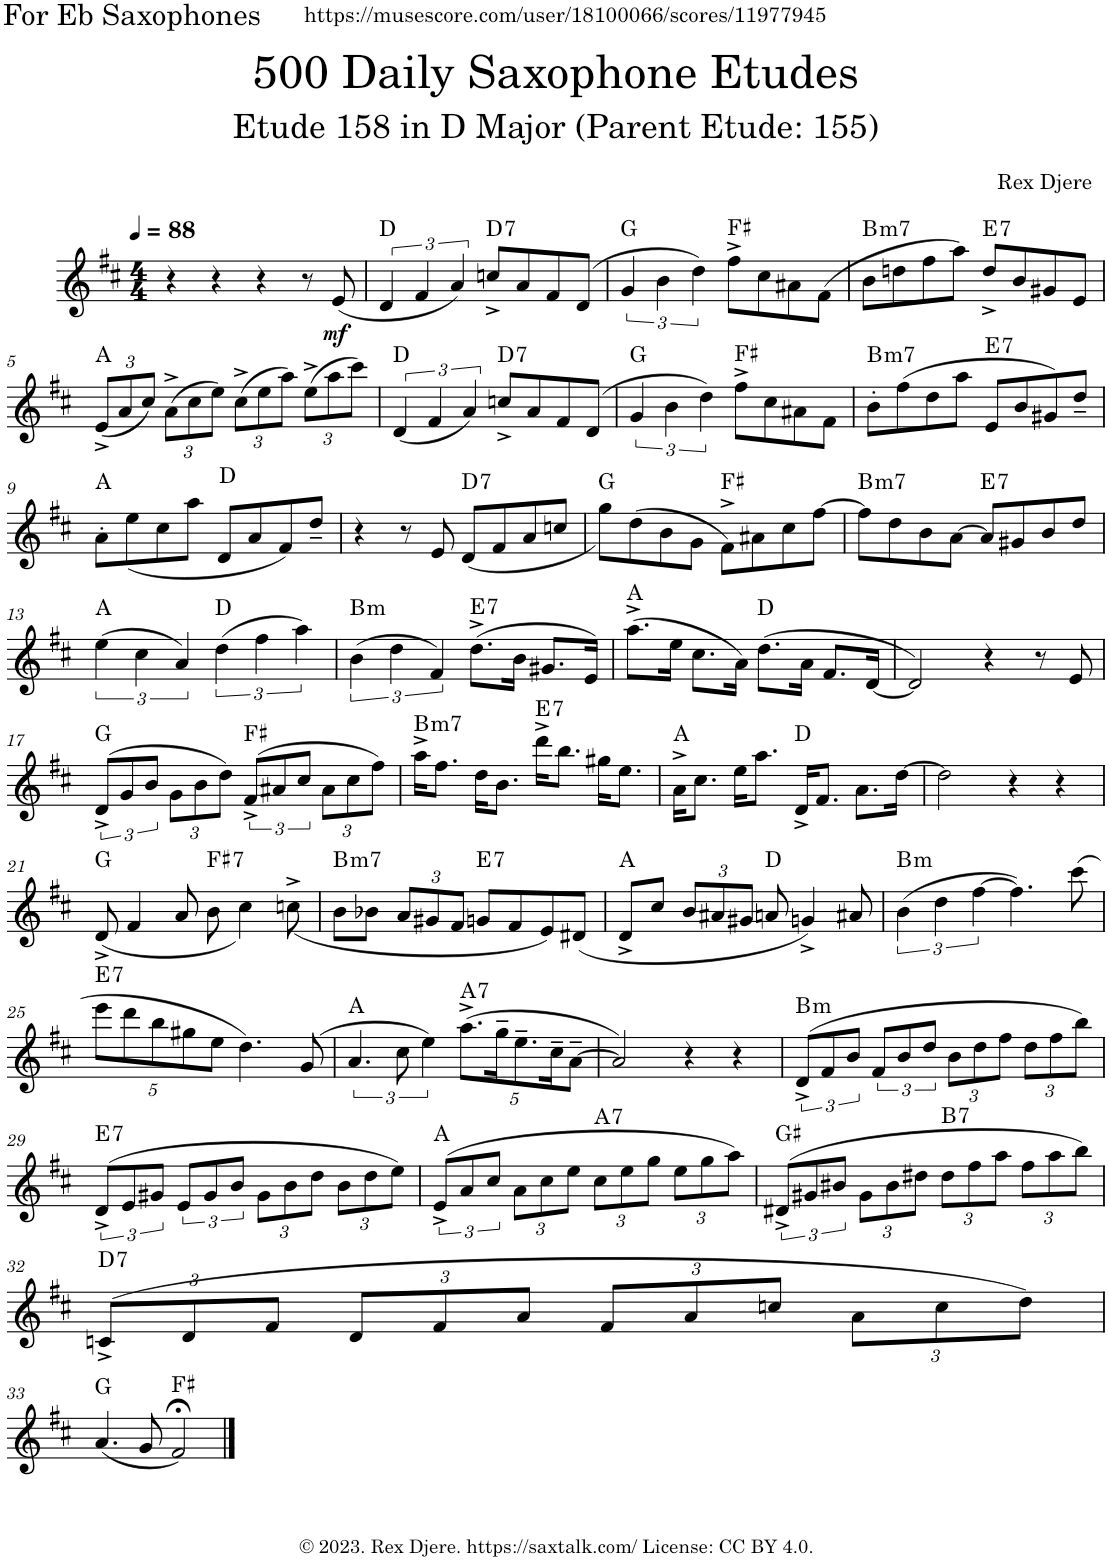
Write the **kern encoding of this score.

**kern	**dynam	**harte
*part1	*part1	*part1
*staff1	*staff1	*
*I"Alto Saxophone	*	*
*I'A. Sax.	*	*
*clefG2	*	*
*Trd5c9	*	*
*k[f#c#]	*	*
*M4/4	*	*
*MM88	*	*
=1	=1	=1
4r	.	.
4r	.	.
4r	.	.
8r	.	.
!	!LO:DY:b	!
(8e/	mf	.
=2	=2	=2
6d/	.	D:maj
6f#/	.	.
6a/)	.	.
!	!	!LO:H:kt=7
8ccn^/L	.	D:7
8a/	.	.
8f#/	.	.
(8d/J	.	.
=3	=3	=3
6g/	.	G:maj
6b\	.	.
6dd\)	.	.
8ff#^\L	.	F#:maj
8cc#\	.	.
8a#X\	.	.
(8f#\J	.	.
=4	=4	=4
!	!	!LO:H:kt=m7
8b\L	.	B:min7
8ddn\	.	.
8ff#\	.	.
8aa\J)	.	.
!	!	!LO:H:kt=7
8dd^/L	.	E:7
8b/	.	.
8g#X/	.	.
8e/J	.	.
!!LO:LB:g=z
=5	=5	=5
*Xbrackettup	*	*
(12e^/L	.	A:maj
12a/	.	.
12cc#/J)	.	.
(12a^\L	.	.
12cc#\	.	.
12ee\J)	.	.
(12cc#^\L	.	.
12ee\	.	.
12aa\J)	.	.
(12ee^\L	.	.
12aa\	.	.
12ccc#\J)	.	.
=6	=6	=6
*brackettup	*	*
(6d/	.	D:maj
6f#/	.	.
6a/)	.	.
!	!	!LO:H:kt=7
8ccn^/L	.	D:7
8a/	.	.
8f#/	.	.
(8d/J	.	.
=7	=7	=7
6g/	.	G:maj
6b\	.	.
6dd\)	.	.
8ff#^\L	.	F#:maj
8cc#\	.	.
8a#X\	.	.
8f#\J	.	.
=8	=8	=8
!	!	!LO:H:kt=m7
8b'\L	.	B:min7
(8ff#\	.	.
8dd\	.	.
8aa\J	.	.
!	!	!LO:H:kt=7
8e/L	.	E:7
8b/	.	.
8g#X/)	.	.
8dd~/J	.	.
!!LO:LB:g=z
=9	=9	=9
8a'\L	.	A:maj
(<8ee\	.	.
8cc#\	.	.
8aa\J	.	.
8d/L	.	D:maj
8a/	.	.
8f#/)	.	.
8dd~/J	.	.
=10	=10	=10
4r	.	.
8r	.	.
8e/	.	.
!	!	!LO:H:kt=7
(<8d/L	.	D:7
8f#/	.	.
8a/	.	.
8ccn/J	.	.
=11	=11	=11
8gg\L)	.	G:maj
(8dd\	.	.
8b\	.	.
8g\J	.	.
8f#^\L)	.	F#:maj
8a#X\	.	.
8cc#\	.	.
[8ff#\J	.	.
=12	=12	=12
!	!	!LO:H:kt=m7
8ff#\L]	.	B:min7
8dd\	.	.
8b\	.	.
[8a\J	.	.
!	!	!LO:H:kt=7
8a/L]	.	E:7
8g#X/	.	.
8b/	.	.
8dd/J	.	.
!!LO:LB:g=z
=13	=13	=13
(6ee\	.	A:maj
6cc#\	.	.
6a/)	.	.
(6dd\	.	D:maj
6ff#\	.	.
6aa\)	.	.
=14	=14	=14
!	!	!LO:H:kt=m
(6b\	.	B:min
6dd\	.	.
6f#/)	.	.
!	!	!LO:H:kt=7
(8.dd^\L	.	E:7
16b\Jk	.	.
8.g#X/L	.	.
16e/Jk)	.	.
=15	=15	=15
(8.aa^\L	.	A:maj
16ee\Jk	.	.
8.cc#\L	.	.
16a\Jk)	.	.
(8.dd\L	.	D:maj
16a\Jk	.	.
8.f#/L	.	.
[16d/Jk	.	.
=16	=16	=16
2d/])	.	.
4r	.	.
8r	.	.
8e/	.	.
!!LO:LB:g=z
=17	=17	=17
(12d^/L	.	G:maj
12g/	.	.
12b/J	.	.
*Xbrackettup	*	*
12g\L	.	.
12b\	.	.
12dd\J)	.	.
*brackettup	*	*
(12f#^/L	.	F#:maj
12a#X/	.	.
12cc#/J	.	.
*Xbrackettup	*	*
12a#\L	.	.
12cc#\	.	.
12ff#\J)	.	.
=18	=18	=18
!	!	!LO:H:kt=m7
16aa^\KL	.	B:min7
8.ff#\J	.	.
16dd\KL	.	.
8.b\J	.	.
!	!	!LO:H:kt=7
16ddd^\KL	.	E:7
8.bb\J	.	.
16gg#X\KL	.	.
8.ee\J	.	.
=19	=19	=19
16a^\KL	.	A:maj
8.cc#\J	.	.
16ee\KL	.	.
8.aa\J	.	.
16d^/KL	.	D:maj
8.f#/J	.	.
8.a\L	.	.
[16dd\Jk	.	.
=20	=20	=20
2dd\]	.	.
4r	.	.
4r	.	.
!!LO:LB:g=z
=21	=21	=21
(<8d^/	.	G:maj
4f#/	.	.
8a/	.	.
!	!	!LO:H:kt=7
8b\	.	F#:7
4cc#\)	.	.
(<8ccn^\	.	.
=22	=22	=22
!	!	!LO:H:kt=m7
8b\L	.	B:min7
8b-X\J	.	.
12a/L	.	.
12g#X/	.	.
12f#/J	.	.
!	!	!LO:H:kt=7
8gn/L	.	E:7
8f#/	.	.
8e/)	.	.
(8d#X/J	.	.
=23	=23	=23
8d^/L	.	A:maj
8cc#/J	.	.
12b/L	.	.
12a#X/	.	.
12g#X/J	.	.
8an/	.	D:maj
4gn^/)	.	.
8a#X/	.	.
=24	=24	=24
*brackettup	*	*
!	!	!LO:H:kt=m
(6b\	.	B:min
6dd\	.	.
[6ff#\	.	.
4.ff#\])	.	.
(8ccc#\	.	.
!!LO:LB:g=z
=25	=25	=25
*Xbrackettup	*	*
!	!	!LO:H:kt=7
10eee\L	.	E:7
10ddd\	.	.
10bb\	.	.
10gg#X\	.	.
10ee\J	.	.
4.dd\)	.	.
(8g/	.	.
=26	=26	=26
*brackettup	*	*
6.a/	.	A:maj
12cc#\	.	.
6ee\)	.	.
*Xbrackettup	*	*
!	!	!LO:H:kt=7
(10.aa^\L	.	A:7
20gg~\K	.	.
10.ee~\	.	.
20cc#~\K	.	.
[10a~\J	.	.
=27	=27	=27
2a/])	.	.
4r	.	.
4r	.	.
=28	=28	=28
*brackettup	*	*
!	!	!LO:H:kt=m
(>12d^/L	.	B:min
12f#/	.	.
12b/J	.	.
12f#/L	.	.
12b/	.	.
12dd/J	.	.
*Xbrackettup	*	*
12b\L	.	.
12dd\	.	.
12ff#\J	.	.
12dd\L	.	.
12ff#\	.	.
12bb\J)	.	.
!!LO:LB:g=z
=29	=29	=29
*brackettup	*	*
!	!	!LO:H:kt=7
(12d^/L	.	E:7
12e/	.	.
12g#X/J	.	.
12e/L	.	.
12g#/	.	.
12b/J	.	.
*Xbrackettup	*	*
12g#\L	.	.
12b\	.	.
12dd\J	.	.
12b\L	.	.
12dd\	.	.
12ee\J)	.	.
=30	=30	=30
*brackettup	*	*
(12e^/L	.	A:maj
12a/	.	.
12cc#/J	.	.
*Xbrackettup	*	*
12a\L	.	.
12cc#\	.	.
12ee\J	.	.
!	!	!LO:H:kt=7
12cc#\L	.	A:7
12ee\	.	.
12gg\J	.	.
12ee\L	.	.
12gg\	.	.
12aa\J)	.	.
=31	=31	=31
*brackettup	*	*
(12d#X^/L	.	G#:maj
12g#X/	.	.
12b#X/J	.	.
*Xbrackettup	*	*
12g#\L	.	.
12b#\	.	.
12dd#X\J	.	.
!	!	!LO:H:kt=7
12dd#\L	.	B:7
12ff#\	.	.
12aa\J	.	.
12ff#\L	.	.
12aa\	.	.
12bb\J)	.	.
!!LO:LB:g=z
=32	=32	=32
!	!	!LO:H:kt=7
(12cn^/L	.	D:7
12d/	.	.
12f#/J	.	.
12d/L	.	.
12f#/	.	.
12a/J	.	.
12f#/L	.	.
12a/	.	.
12ccn/J	.	.
12a\L	.	.
12cc\	.	.
12dd\J)	.	.
!!LO:LB:g=z
=33	=33	=33
(4.a/	.	G:maj
8g/	.	.
2f#;</)	.	F#:maj
==	==	==
*-	*-	*-
